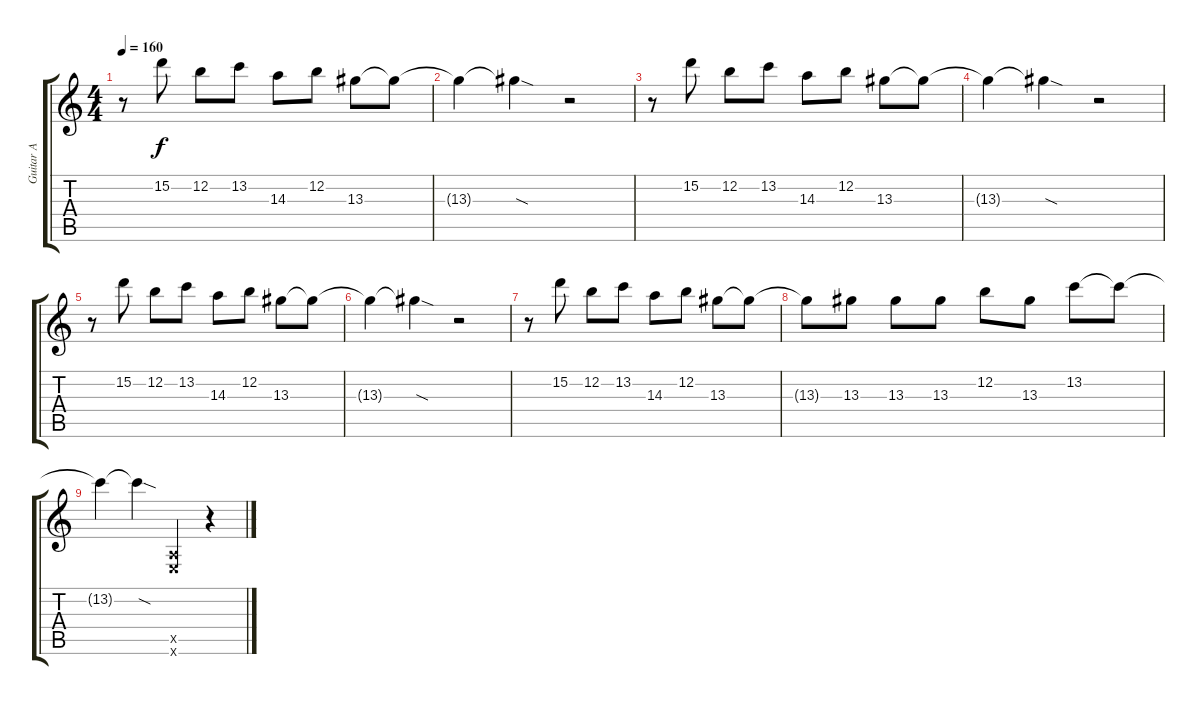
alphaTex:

\track ("Guitar A" "Guitar A") {instrument distortionguitar}
\staff {score tabs}
\tuning (E4 B3 G3 D3 A2 E2) {hide}
\ts (4 4)
\tempo 160
\clef g2
\ks aminor
r.8{dy f} 15.2.8 12.2.8 13.2.8 14.3.8 12.2.8 13.3.8 13.3{t}.8 |
13.3{t}.4 13.3{sod t}.4 r.2 |
r.8 15.2.8 12.2.8 13.2.8 14.3.8 12.2.8 13.3.8 13.3{t}.8 |
13.3{t}.4 13.3{sod t}.4 r.2 |
r.8 15.2.8 12.2.8 13.2.8 14.3.8 12.2.8 13.3.8 13.3{t}.8 |
13.3{t}.4 13.3{sod t}.4 r.2 |
r.8 15.2.8 12.2.8 13.2.8 14.3.8 12.2.8 13.3.8 13.3{t}.8 |
13.3{t}.8 13.3.8 13.3.8 13.3.8 12.2.8 13.3.8 13.2.8 13.2{t}.8 |
13.2{t}.4 13.2{sod t}.4 (0.5{x} 0.6{x}).4 r.4
